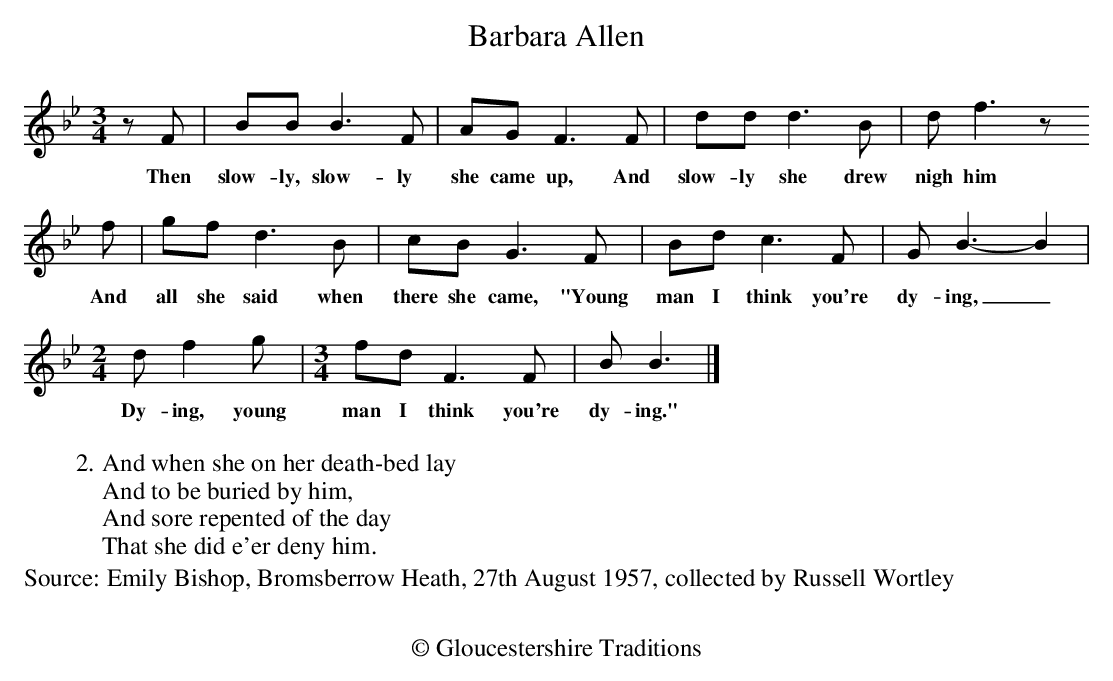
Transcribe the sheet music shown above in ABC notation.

X:1
T: Barbara Allen
M: 3/4
L: 1/4
K: Bb
z/F/ | B/B/ B>F | A/G/F>F | d/d/ d>B | d<f z/
w:Then slow-ly, slow-ly she came up, And slow-ly she drew nigh him
f/ | g/f/d>B | c/B/G>F | B/d/c>F | G<B-B |
w:And all she said when there she came, "Young man I think you're dy-ing,_
[M:2/4]d/fg/ |[M:3/4] f/d/F>F | B<B |]
w:Dy-ing, young man I think you're dy-ing."
%%text
%%text
W:2.And when she on her death-bed lay
W:And to be buried by him,
W:And sore repented of the day
W:That she did e'er deny him.
